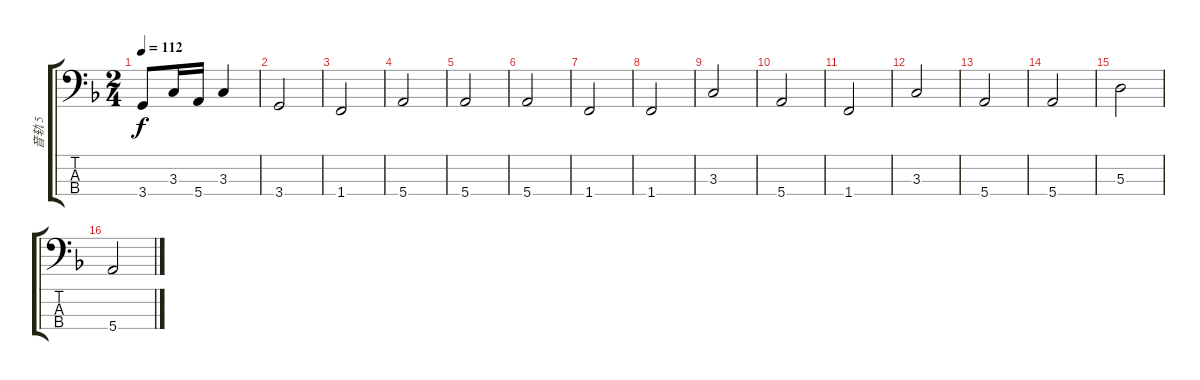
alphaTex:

\track ("音轨 5" "音轨 5") {instrument electricbassfinger}
\staff {score tabs}
\tuning (G2 D2 A1 E1) {hide}
\ts (2 4)
\tempo 112
\clef f4
\ks f
3.4.8{dy f} 3.3.16 5.4.16 3.3.4 |
3.4.2 |
1.4.2 |
5.4.2 |
5.4.2 |
5.4.2 |
1.4.2 |
1.4.2 |
3.3.2 |
5.4.2 |
1.4.2 |
3.3.2 |
5.4.2 |
5.4.2 |
5.3.2 |
5.4.2
